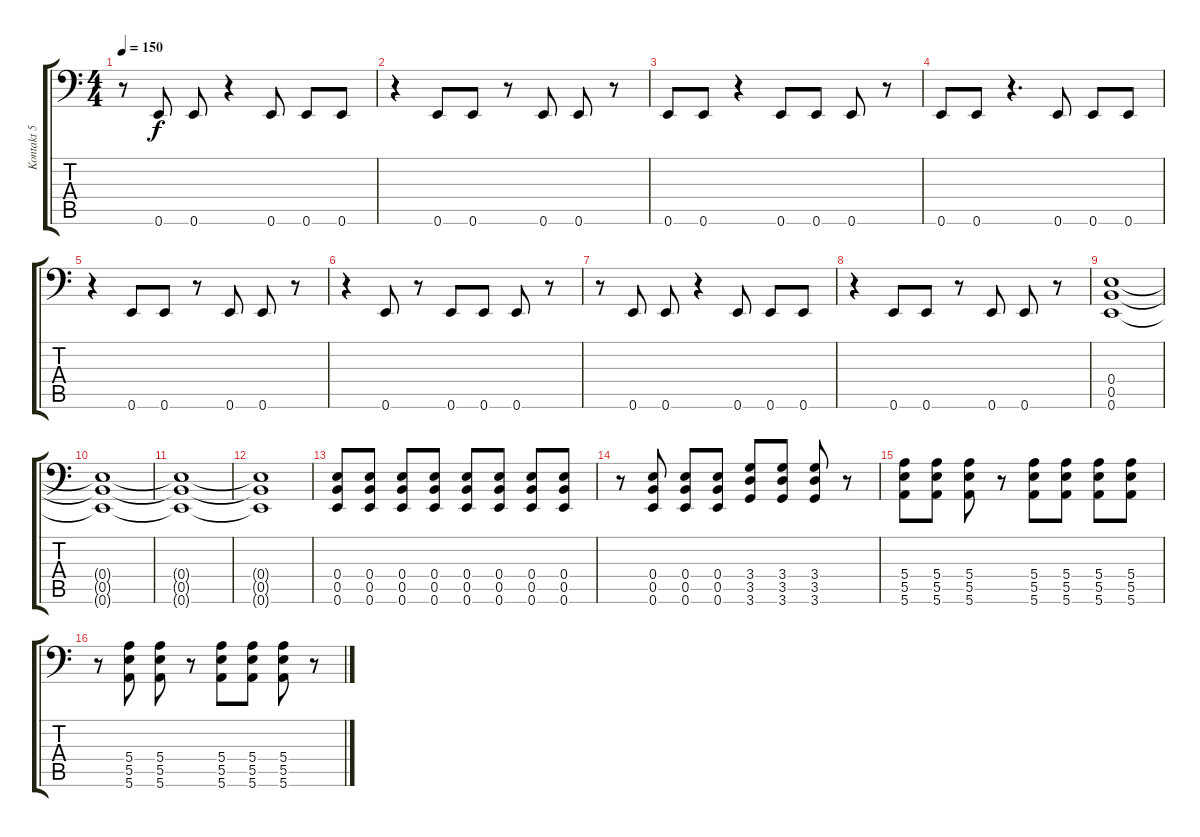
\track ("Kontakt 5 (MIDI)" "Kontakt 5 ") {instrument distortionguitar}
\staff {score tabs}
\tuning (Gb3 Db3 A2 E2 B1 E1) {hide}
\ts (4 4)
\tempo 150
\clef f4
\ks c
r.8{dy f} 0.6.8 0.6.8 r.4 0.6.8 0.6.8 0.6.8 |
r.4 0.6.8 0.6.8 r.8 0.6.8 0.6.8 r.8 |
0.6.8 0.6.8 r.4 0.6.8 0.6.8 0.6.8 r.8 |
0.6.8 0.6.8 r.4{d} 0.6.8 0.6.8 0.6.8 |
r.4 0.6.8 0.6.8 r.8 0.6.8 0.6.8 r.8 |
r.4 0.6.8 r.8 0.6.8 0.6.8 0.6.8 r.8 |
r.8 0.6.8 0.6.8 r.4 0.6.8 0.6.8 0.6.8 |
r.4 0.6.8 0.6.8 r.8 0.6.8 0.6.8 r.8 |
(0.4 0.5 0.6).1 |
(0.4{t} 0.5{t} 0.6{t}).1 |
(0.4{t} 0.5{t} 0.6{t}).1 |
(0.4{t} 0.5{t} 0.6{t}).1 |
(0.4 0.5 0.6).8 (0.4 0.5 0.6).8 (0.4 0.5 0.6).8 (0.4 0.5 0.6).8 (0.4 0.5 0.6).8 (0.4 0.5 0.6).8 (0.4 0.5 0.6).8 (0.4 0.5 0.6).8 |
r.8 (0.4 0.5 0.6).8 (0.4 0.5 0.6).8 (0.4 0.5 0.6).8 (3.4 3.5 3.6).8 (3.4 3.5 3.6).8 (3.4 3.5 3.6).8 r.8 |
(5.4 5.5 5.6).8 (5.4 5.5 5.6).8 (5.4 5.5 5.6).8 r.8 (5.4 5.5 5.6).8 (5.4 5.5 5.6).8 (5.4 5.5 5.6).8 (5.4 5.5 5.6).8 |
r.8 (5.4 5.5 5.6).8 (5.4 5.5 5.6).8 r.8 (5.4 5.5 5.6).8 (5.4 5.5 5.6).8 (5.4 5.5 5.6).8 r.8
